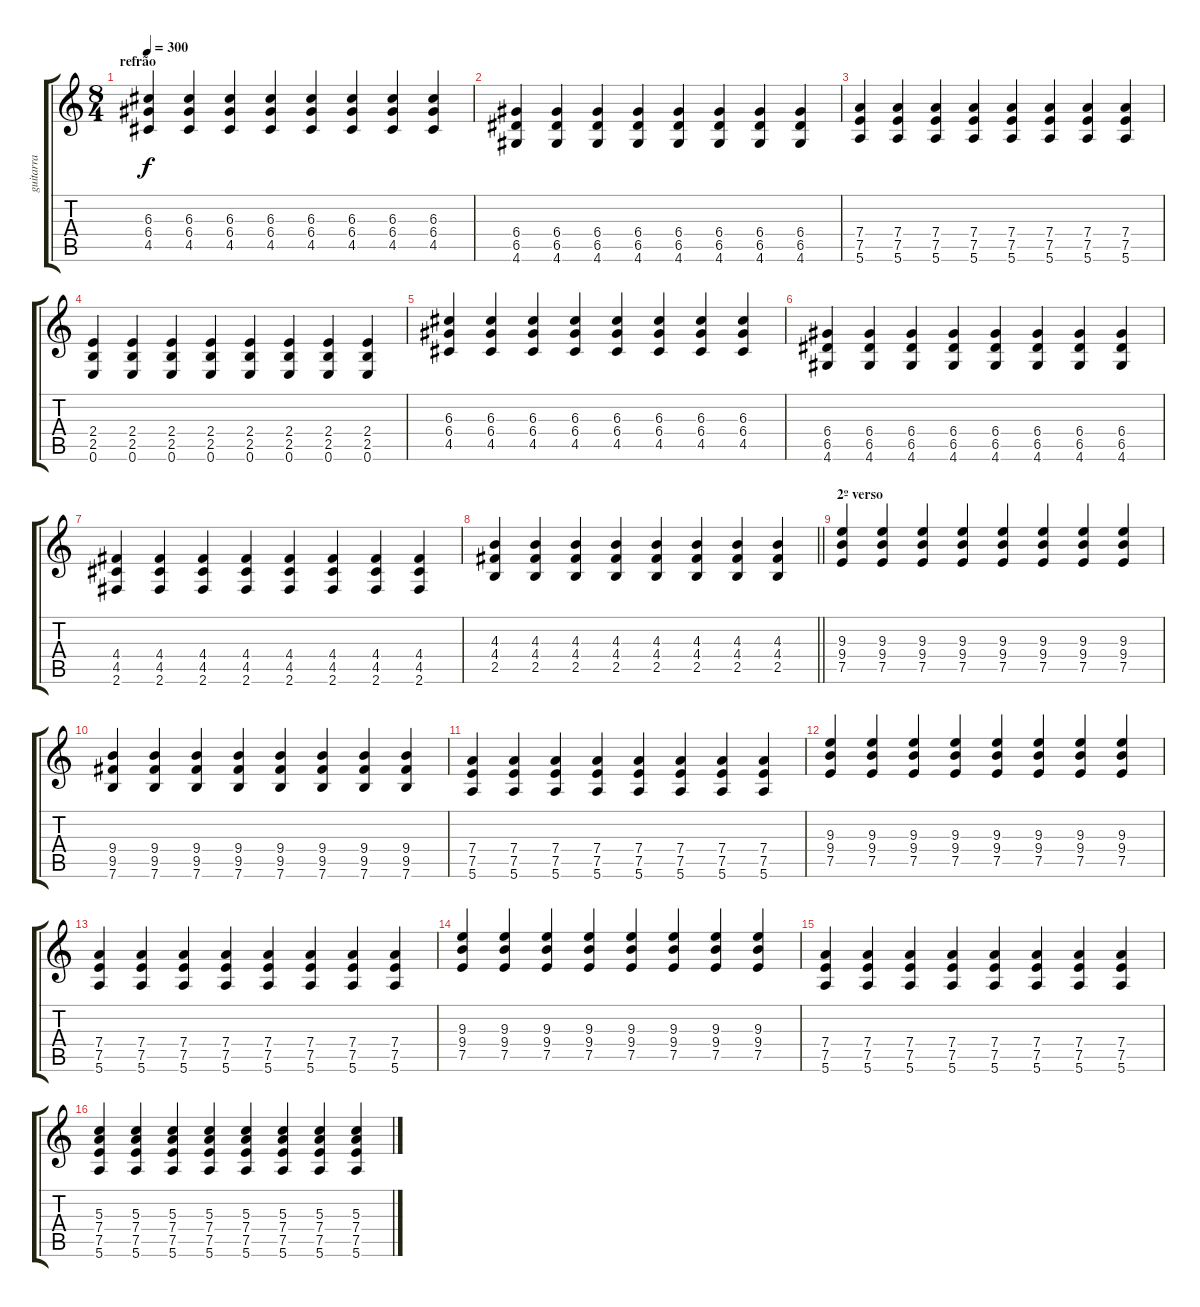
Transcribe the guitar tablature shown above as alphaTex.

\track ("guitarra" "guitarra") {instrument overdrivenguitar}
\staff {score tabs}
\tuning (E4 B3 G3 D3 A2 E2) {hide}
\ts (8 4)
\section ("" "refrão")
\tempo 300
\clef g2
\ks c
(6.3 6.4 4.5).4{dy f} (6.3 6.4 4.5).4 (6.3 6.4 4.5).4 (6.3 6.4 4.5).4 (6.3 6.4 4.5).4 (6.3 6.4 4.5).4 (6.3 6.4 4.5).4 (6.3 6.4 4.5).4 |
(6.4 6.5 4.6).4 (6.4 6.5 4.6).4 (6.4 6.5 4.6).4 (6.4 6.5 4.6).4 (6.4 6.5 4.6).4 (6.4 6.5 4.6).4 (6.4 6.5 4.6).4 (6.4 6.5 4.6).4 |
(7.4 7.5 5.6).4 (7.4 7.5 5.6).4 (7.4 7.5 5.6).4 (7.4 7.5 5.6).4 (7.4 7.5 5.6).4 (7.4 7.5 5.6).4 (7.4 7.5 5.6).4 (7.4 7.5 5.6).4 |
(2.4 2.5 0.6).4 (2.4 2.5 0.6).4 (2.4 2.5 0.6).4 (2.4 2.5 0.6).4 (2.4 2.5 0.6).4 (2.4 2.5 0.6).4 (2.4 2.5 0.6).4 (2.4 2.5 0.6).4 |
(6.3 6.4 4.5).4 (6.3 6.4 4.5).4 (6.3 6.4 4.5).4 (6.3 6.4 4.5).4 (6.3 6.4 4.5).4 (6.3 6.4 4.5).4 (6.3 6.4 4.5).4 (6.3 6.4 4.5).4 |
(6.4 6.5 4.6).4 (6.4 6.5 4.6).4 (6.4 6.5 4.6).4 (6.4 6.5 4.6).4 (6.4 6.5 4.6).4 (6.4 6.5 4.6).4 (6.4 6.5 4.6).4 (6.4 6.5 4.6).4 |
(4.4 4.5 2.6).4 (4.4 4.5 2.6).4 (4.4 4.5 2.6).4 (4.4 4.5 2.6).4 (4.4 4.5 2.6).4 (4.4 4.5 2.6).4 (4.4 4.5 2.6).4 (4.4 4.5 2.6).4 |
\barLineRight lightlight
(4.3 4.4 2.5).4 (4.3 4.4 2.5).4 (4.3 4.4 2.5).4 (4.3 4.4 2.5).4 (4.3 4.4 2.5).4 (4.3 4.4 2.5).4 (4.3 4.4 2.5).4 (4.3 4.4 2.5).4 |
\section ("" "2º verso")
(9.3 9.4 7.5).4 (9.3 9.4 7.5).4 (9.3 9.4 7.5).4 (9.3 9.4 7.5).4 (9.3 9.4 7.5).4 (9.3 9.4 7.5).4 (9.3 9.4 7.5).4 (9.3 9.4 7.5).4 |
(9.4 9.5 7.6).4 (9.4 9.5 7.6).4 (9.4 9.5 7.6).4 (9.4 9.5 7.6).4 (9.4 9.5 7.6).4 (9.4 9.5 7.6).4 (9.4 9.5 7.6).4 (9.4 9.5 7.6).4 |
(7.4 7.5 5.6).4 (7.4 7.5 5.6).4 (7.4 7.5 5.6).4 (7.4 7.5 5.6).4 (7.4 7.5 5.6).4 (7.4 7.5 5.6).4 (7.4 7.5 5.6).4 (7.4 7.5 5.6).4 |
(9.3 9.4 7.5).4 (9.3 9.4 7.5).4 (9.3 9.4 7.5).4 (9.3 9.4 7.5).4 (9.3 9.4 7.5).4 (9.3 9.4 7.5).4 (9.3 9.4 7.5).4 (9.3 9.4 7.5).4 |
(7.4 7.5 5.6).4 (7.4 7.5 5.6).4 (7.4 7.5 5.6).4 (7.4 7.5 5.6).4 (7.4 7.5 5.6).4 (7.4 7.5 5.6).4 (7.4 7.5 5.6).4 (7.4 7.5 5.6).4 |
(9.3 9.4 7.5).4 (9.3 9.4 7.5).4 (9.3 9.4 7.5).4 (9.3 9.4 7.5).4 (9.3 9.4 7.5).4 (9.3 9.4 7.5).4 (9.3 9.4 7.5).4 (9.3 9.4 7.5).4 |
(7.4 7.5 5.6).4 (7.4 7.5 5.6).4 (7.4 7.5 5.6).4 (7.4 7.5 5.6).4 (7.4 7.5 5.6).4 (7.4 7.5 5.6).4 (7.4 7.5 5.6).4 (7.4 7.5 5.6).4 |
(5.3 7.4 7.5 5.6).4 (5.3 7.4 7.5 5.6).4 (5.3 7.4 7.5 5.6).4 (5.3 7.4 7.5 5.6).4 (5.3 7.4 7.5 5.6).4 (5.3 7.4 7.5 5.6).4 (5.3 7.4 7.5 5.6).4 (5.3 7.4 7.5 5.6).4
